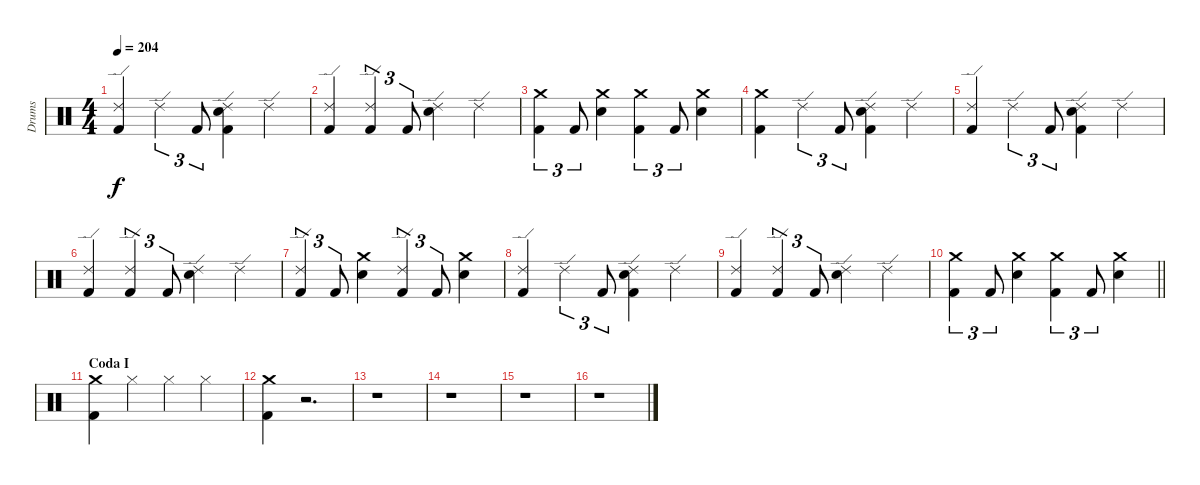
\track ("Drums" "Drums") {mute instrument percussion}
\staff {score}
\articulation defaults
\ts (4 4)
\tempo 204
\clef neutral
\ks c
("Ride (edge) 2" "Kick (hit) 2").4{dy f} "Ride (edge) 2".4{tu (3 2)} "Kick (hit) 2".8{tu (3 2)} ("Ride (edge) 2" "Snare (hit) 2" "Kick (hit) 2").4 "Ride (edge) 2".4 |
("Kick (hit) 2" "Ride (edge) 2").4 ("Ride (edge) 2" "Kick (hit) 2").4{tu (3 2)} "Kick (hit) 2".8{tu (3 2)} ("Snare (hit) 2" "Ride (edge) 2").4 "Ride (edge) 2".4 |
("Kick (hit) 2" "Crash medium (hit)").4{tu (3 2)} "Kick (hit) 2".8{tu (3 2)} ("Snare (hit) 2" "Crash medium (hit)").4 ("Kick (hit) 2" "Crash medium (hit)").4{tu (3 2)} "Kick (hit) 2".8{tu (3 2)} ("Snare (hit) 2" "Crash medium (hit)").4 |
("Kick (hit) 2" "Crash medium (hit)").4 "Ride (edge) 2".4{tu (3 2)} "Kick (hit) 2".8{tu (3 2)} ("Kick (hit) 2" "Snare (hit) 2" "Ride (edge) 2").4 "Ride (edge) 2".4 |
("Kick (hit) 2" "Ride (edge) 2").4 "Ride (edge) 2".4{tu (3 2)} "Kick (hit) 2".8{tu (3 2)} ("Kick (hit) 2" "Snare (hit) 2" "Ride (edge) 2").4 "Ride (edge) 2".4 |
("Kick (hit) 2" "Ride (edge) 2").4 ("Kick (hit) 2" "Ride (edge) 2").4{tu (3 2)} "Kick (hit) 2".8{tu (3 2)} ("Ride (edge) 2" "Snare (hit) 2").4 "Ride (edge) 2".4 |
("Ride (edge) 2" "Kick (hit) 2").4{tu (3 2)} "Kick (hit) 2".8{tu (3 2)} ("Snare (hit) 2" "Crash medium (hit)").4 ("Ride (edge) 2" "Kick (hit) 2").4{tu (3 2)} "Kick (hit) 2".8{tu (3 2)} ("Snare (hit) 2" "Crash medium (hit)").4 |
("Ride (edge) 2" "Kick (hit) 2").4 "Ride (edge) 2".4{tu (3 2)} "Kick (hit) 2".8{tu (3 2)} ("Ride (edge) 2" "Snare (hit) 2" "Kick (hit) 2").4 "Ride (edge) 2".4 |
("Kick (hit) 2" "Ride (edge) 2").4 ("Ride (edge) 2" "Kick (hit) 2").4{tu (3 2)} "Kick (hit) 2".8{tu (3 2)} ("Snare (hit) 2" "Ride (edge) 2").4 "Ride (edge) 2".4 |
\barLineRight lightlight
("Kick (hit) 2" "Crash medium (hit)").4{tu (3 2)} "Kick (hit) 2".8{tu (3 2)} ("Snare (hit) 2" "Crash medium (hit)").4 ("Kick (hit) 2" "Crash medium (hit)").4{tu (3 2)} "Kick (hit) 2".8{tu (3 2)} ("Snare (hit) 2" "Crash medium (hit)").4 |
\section ("" "Coda I")
("Kick (hit) 2" "Crash medium (hit)").4 "Hi-Hat (closed)".4 "Hi-Hat (closed)".4 "Hi-Hat (closed)".4 |
("Kick (hit) 2" "Crash medium (hit)").4 r.2{d} |
r.1 |
r.1 |
r.1 |
r.1
